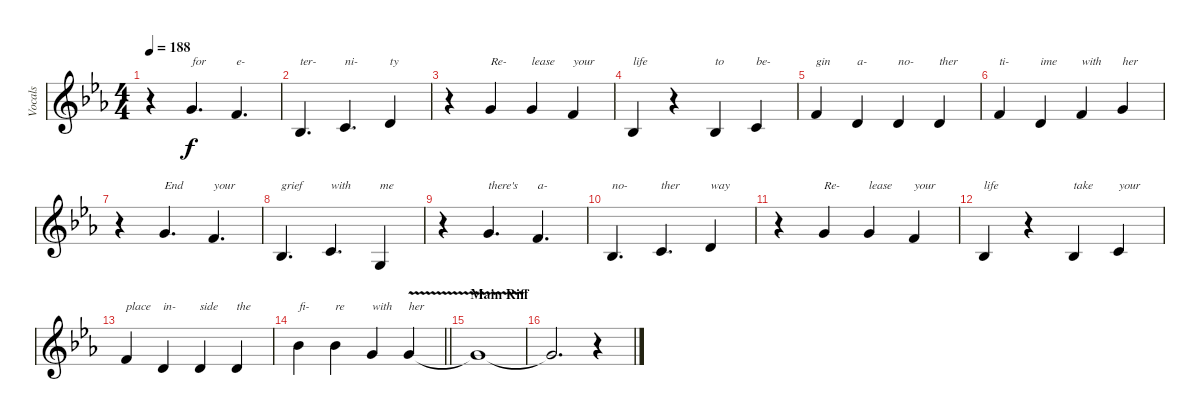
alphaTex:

\track ("Vocals" "Vocals") {instrument choiraahs}
\staff {score}
\tuning (D4 A3 F3 C3 G2 C2) {hide}
\ts (4 4)
\tempo 188
\clef g2
\ks eb
r.4{dy f} 5.1.4{d txt "for"} 3.1.4{d txt "e-"} |
1.2.4{d txt "ter-"} 3.2.4{d txt "ni-"} 0.1.4{txt "ty"} |
r.4 5.1.4{txt "Re-"} 5.1.4{txt "lease"} 3.1.4{txt "your"} |
1.2.4{txt "life"} r.4 1.2.4{txt "to"} 3.2.4{txt "be-"} |
3.1.4{txt "gin"} 0.1.4{txt "a-"} 0.1.4{txt "no-"} 0.1.4{txt "ther"} |
3.1.4{txt "ti-"} 0.1.4{txt "ime"} 3.1.4{txt "with"} 5.1.4{txt "her"} |
r.4 5.1.4{d txt "End"} 3.1.4{d txt "your"} |
1.2.4{d txt "grief"} 3.2.4{d txt "with"} 2.3.4{txt "me"} |
r.4 5.1.4{d txt "there's"} 3.1.4{d txt "a-"} |
1.2.4{d txt "no-"} 3.2.4{d txt "ther"} 0.1.4{txt "way"} |
r.4 5.1.4{txt "Re-"} 5.1.4{txt "lease"} 3.1.4{txt "your"} |
1.2.4{txt "life"} r.4 1.2.4{txt "take"} 3.2.4{txt "your"} |
3.1.4{txt "place"} 0.1.4{txt "in-"} 0.1.4{txt "side"} 0.1.4{txt "the"} |
\barLineRight lightlight
8.1.4{txt "fi-"} 8.1.4{txt "re"} 5.1.4{txt "with"} 5.1{v}.4{txt "her"} |
\section ("" "Main Riff")
5.1{t}.1 |
5.1{t}.2{d} r.4
